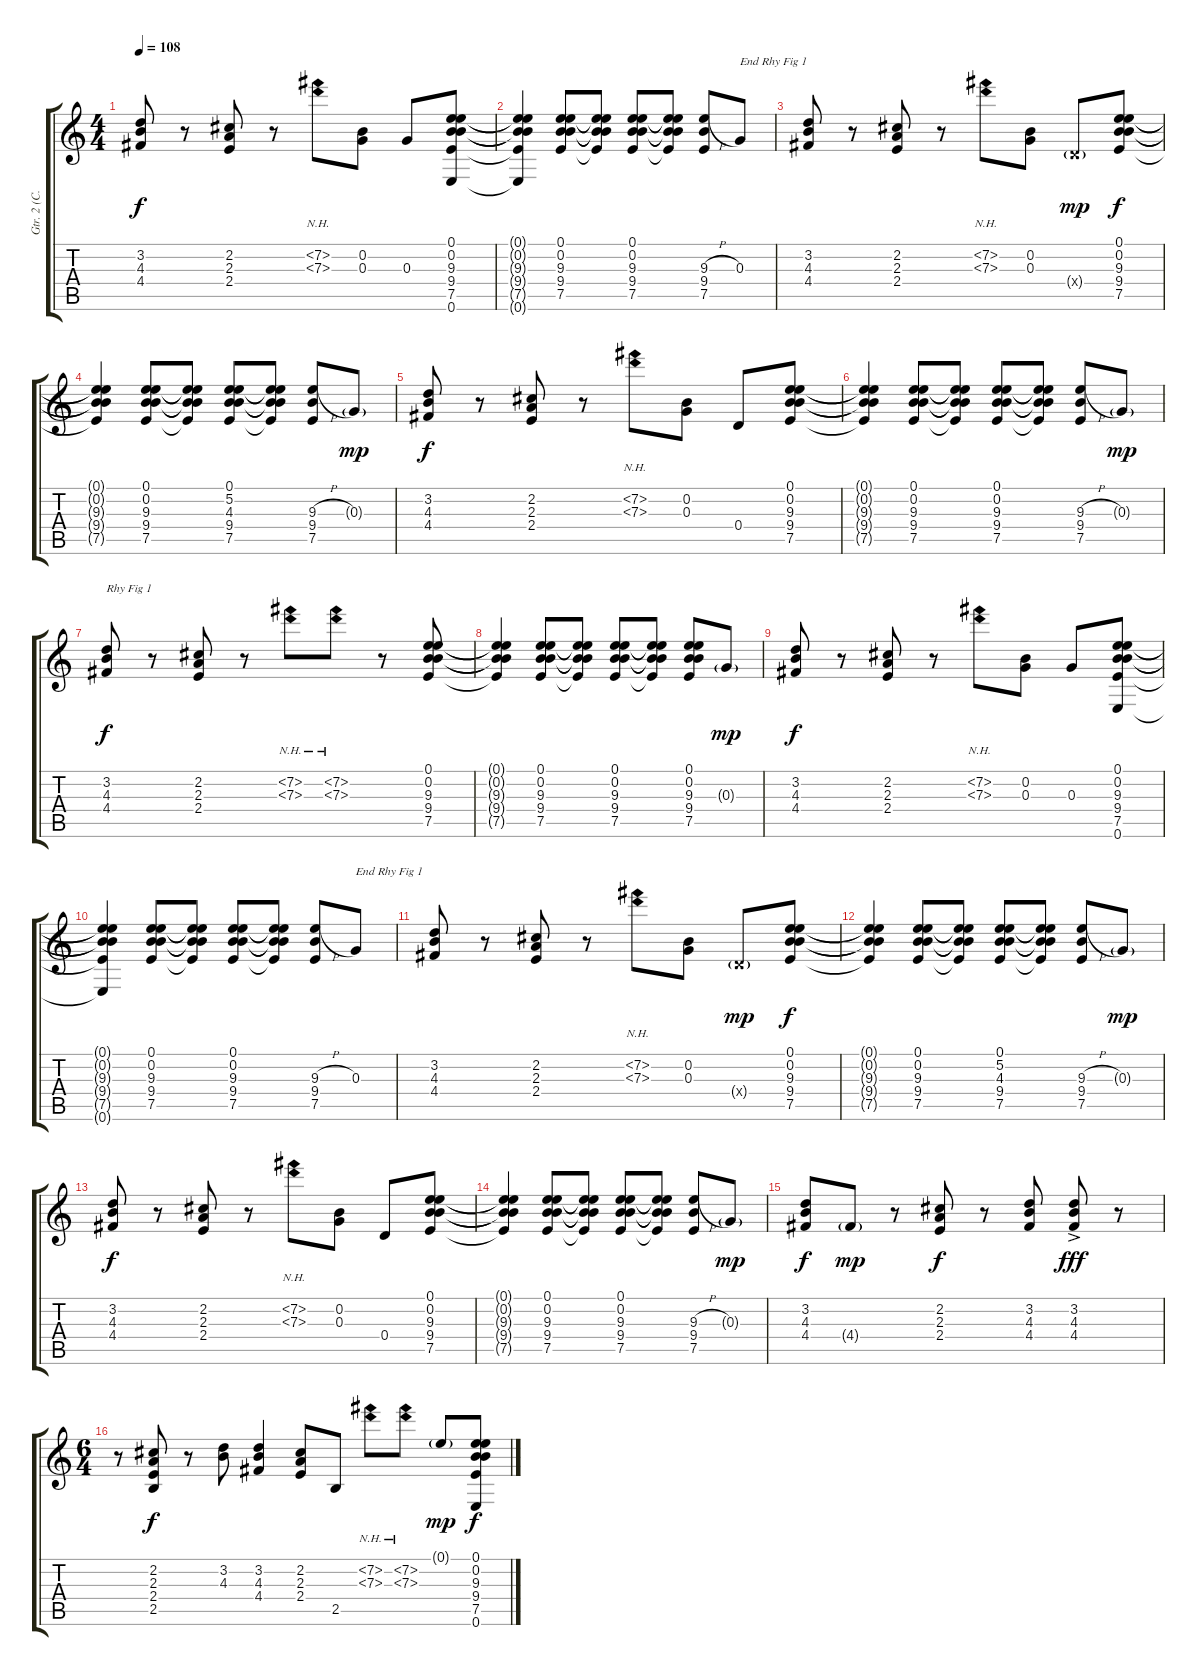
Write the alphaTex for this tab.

\track ("Gtr. 2 (C. Hynde)" "Gtr. 2 (C.") {instrument electricguitarclean}
\staff {score tabs}
\tuning (E4 B3 G3 D3 A2 E2) {hide}
\ts (4 4)
\tempo 108
\clef g2
\ks c
(3.2 4.3 4.4).8{dy f} r.8 (2.2 2.3 2.4).8 r.8 (7.2{nh} 7.3{nh}).8 (0.2 0.3).8 0.3.8 (0.1 0.2 9.3 9.4 7.5 0.6).8 |
(0.1{t} 0.2{t} 9.3{t} 9.4{t} 7.5{t} 0.6{t}).4 (0.1 0.2 9.3 9.4 7.5).8 (0.1{t} 0.2{t} 9.3{t} 9.4{t} 7.5{t}).8 (0.1 0.2 9.3 9.4 7.5).8 (0.1{t} 0.2{t} 9.3{t} 9.4{t} 7.5{t}).8 (9.3{h} 9.4 7.5).8 0.3.8{txt "End Rhy Fig 1"} |
(3.2 4.3 4.4).8 r.8 (2.2 2.3 2.4).8 r.8 (7.2{nh} 7.3{nh}).8 (0.2 0.3).8 0.4{g x}.8{dy mp} (0.1 0.2 9.3 9.4 7.5).8{dy f} |
(0.1{t} 0.2{t} 9.3{t} 9.4{t} 7.5{t}).4 (0.1 0.2 9.3 9.4 7.5).8 (0.1{t} 0.2{t} 9.3{t} 9.4{t} 7.5{t}).8 (0.1 5.2 4.3 9.4 7.5).8 (0.1{t} 5.2{t} 4.3{t} 9.4{t} 7.5{t}).8 (9.3{h} 9.4 7.5).8 0.3{g}.8{dy mp} |
(3.2 4.3 4.4).8{dy f} r.8 (2.2 2.3 2.4).8 r.8 (7.2{nh} 7.3{nh}).8 (0.2 0.3).8 0.4.8 (0.1 0.2 9.3 9.4 7.5).8 |
(0.1{t} 0.2{t} 9.3{t} 9.4{t} 7.5{t}).4 (0.1 0.2 9.3 9.4 7.5).8 (0.1{t} 0.2{t} 9.3{t} 9.4{t} 7.5{t}).8 (0.1 0.2 9.3 9.4 7.5).8 (0.1{t} 0.2{t} 9.3{t} 9.4{t} 7.5{t}).8 (9.3{h} 9.4 7.5).8 0.3{g}.8{dy mp} |
(3.2 4.3 4.4).8{txt "Rhy Fig 1" dy f} r.8 (2.2 2.3 2.4).8 r.8 (7.2{nh} 7.3{nh}).8 (7.2{nh} 7.3{nh}).8 r.8 (0.1 0.2 9.3 9.4 7.5).8 |
(0.1{t} 0.2{t} 9.3{t} 9.4{t} 7.5{t}).4 (0.1 0.2 9.3 9.4 7.5).8 (0.1{t} 0.2{t} 9.3{t} 9.4{t} 7.5{t}).8 (0.1 0.2 9.3 9.4 7.5).8 (0.1{t} 0.2{t} 9.3{t} 9.4{t} 7.5{t}).8 (0.1 0.2 9.3 9.4 7.5).8 0.3{g}.8{dy mp} |
(3.2 4.3 4.4).8{dy f} r.8 (2.2 2.3 2.4).8 r.8 (7.2{nh} 7.3{nh}).8 (0.2 0.3).8 0.3.8 (0.1 0.2 9.3 9.4 7.5 0.6).8 |
(0.1{t} 0.2{t} 9.3{t} 9.4{t} 7.5{t} 0.6{t}).4 (0.1 0.2 9.3 9.4 7.5).8 (0.1{t} 0.2{t} 9.3{t} 9.4{t} 7.5{t}).8 (0.1 0.2 9.3 9.4 7.5).8 (0.1{t} 0.2{t} 9.3{t} 9.4{t} 7.5{t}).8 (9.3{h} 9.4 7.5).8 0.3.8{txt "End Rhy Fig 1"} |
(3.2 4.3 4.4).8 r.8 (2.2 2.3 2.4).8 r.8 (7.2{nh} 7.3{nh}).8 (0.2 0.3).8 0.4{g x}.8{dy mp} (0.1 0.2 9.3 9.4 7.5).8{dy f} |
(0.1{t} 0.2{t} 9.3{t} 9.4{t} 7.5{t}).4 (0.1 0.2 9.3 9.4 7.5).8 (0.1{t} 0.2{t} 9.3{t} 9.4{t} 7.5{t}).8 (0.1 5.2 4.3 9.4 7.5).8 (0.1{t} 5.2{t} 4.3{t} 9.4{t} 7.5{t}).8 (9.3{h} 9.4 7.5).8 0.3{g}.8{dy mp} |
(3.2 4.3 4.4).8{dy f} r.8 (2.2 2.3 2.4).8 r.8 (7.2{nh} 7.3{nh}).8 (0.2 0.3).8 0.4.8 (0.1 0.2 9.3 9.4 7.5).8 |
(0.1{t} 0.2{t} 9.3{t} 9.4{t} 7.5{t}).4 (0.1 0.2 9.3 9.4 7.5).8 (0.1{t} 0.2{t} 9.3{t} 9.4{t} 7.5{t}).8 (0.1 0.2 9.3 9.4 7.5).8 (0.1{t} 0.2{t} 9.3{t} 9.4{t} 7.5{t}).8 (9.3{h} 9.4 7.5).8 0.3{g}.8{dy mp} |
(3.2 4.3 4.4).8{dy f} 4.4{g}.8{dy mp} r.8 (2.2 2.3 2.4).8{dy f} r.8 (3.2 4.3 4.4).8 (3.2{ac} 4.3{ac} 4.4{ac}).8{dy fff} r.8 |
\ts (6 4)
r.8 (2.2 2.3 2.4 2.5).8{dy f} r.8 (3.2 4.3).8 (3.2 4.3 4.4).4 (2.2 2.3 2.4).8 2.5.8 (7.2{nh} 7.3{nh}).8 (7.2{nh} 7.3{nh}).8 0.1{g}.8{dy mp} (0.1 0.2 9.3 9.4 7.5 0.6).8{dy f}
